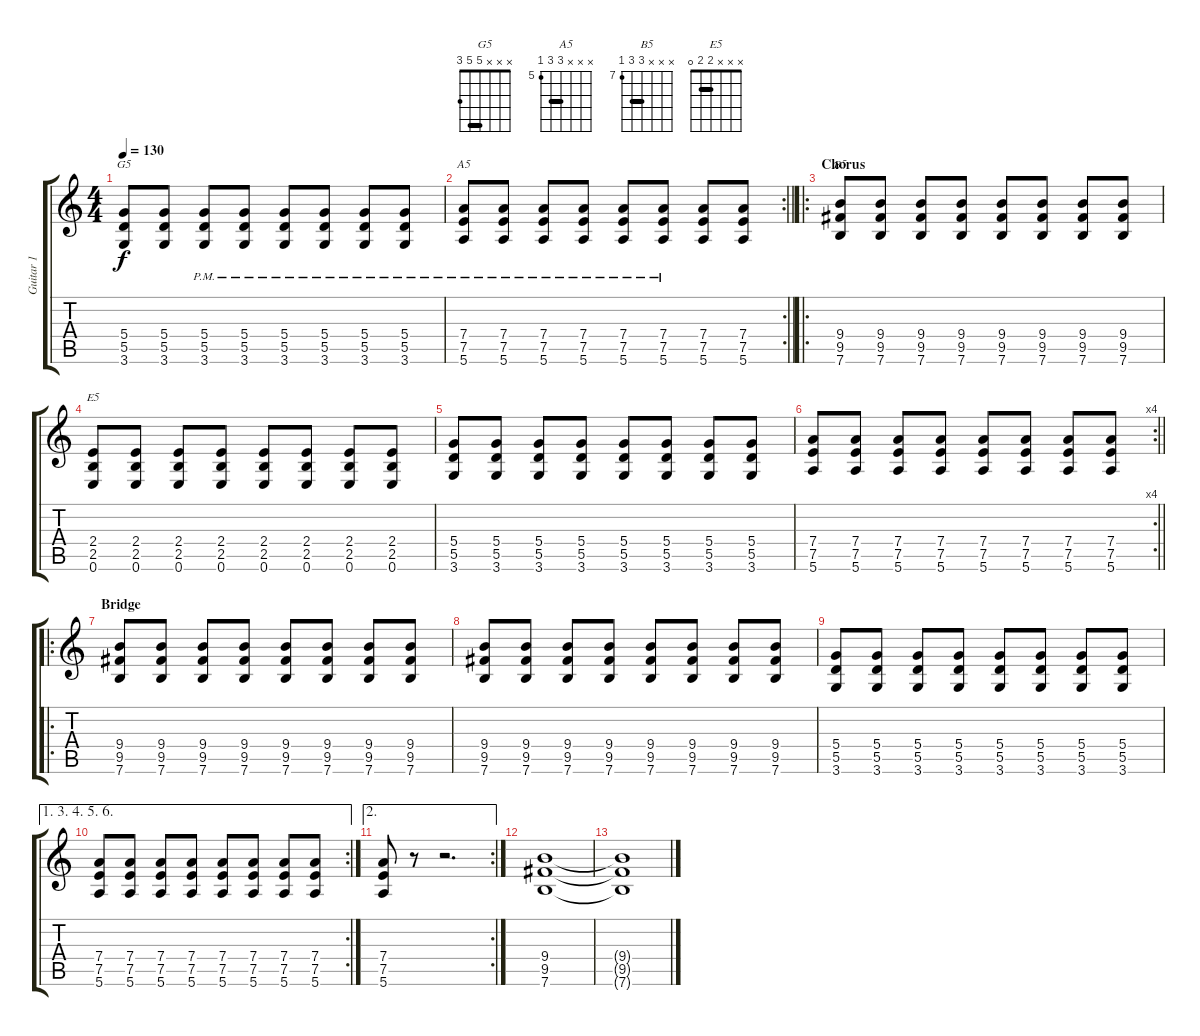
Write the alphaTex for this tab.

\track ("Guitar 1" "Guitar 1") {instrument overdrivenguitar}
\staff {score tabs}
\tuning (E4 B3 G3 D3 A2 E2) {hide}
\chord ("G5" x x x 5 5 3) {barre 5}
\chord ("A5" x x x 7 7 5) {firstfret 5 barre 7}
\chord ("B5" x x x 9 9 7) {firstfret 7 barre 9}
\chord ("E5" x x x 2 2 0) {barre 2}
\ts (4 4)
\tempo 130
\clef g2
\ks c
(5.4 5.5 3.6).8{ch "G5" dy f} (5.4 5.5 3.6).8 (5.4{pm} 5.5{pm} 3.6{pm}).8 (5.4{pm} 5.5{pm} 3.6{pm}).8 (5.4{pm} 5.5{pm} 3.6{pm}).8 (5.4{pm} 5.5{pm} 3.6{pm}).8 (5.4{pm} 5.5{pm} 3.6{pm}).8 (5.4{pm} 5.5{pm} 3.6{pm}).8 |
\rc 2
\barLineRight lightlight
(7.4{pm} 7.5{pm} 5.6{pm}).8{ch "A5"} (7.4{pm} 7.5{pm} 5.6{pm}).8 (7.4{pm} 7.5{pm} 5.6{pm}).8 (7.4{pm} 7.5{pm} 5.6{pm}).8 (7.4{pm} 7.5{pm} 5.6{pm}).8 (7.4{pm} 7.5{pm} 5.6).8 (7.4 7.5 5.6).8 (7.4 7.5 5.6).8 |
\ro
\section ("" "Chorus")
(9.4 9.5 7.6).8{ch "B5"} (9.4 9.5 7.6).8 (9.4 9.5 7.6).8 (9.4 9.5 7.6).8 (9.4 9.5 7.6).8 (9.4 9.5 7.6).8 (9.4 9.5 7.6).8 (9.4 9.5 7.6).8 |
(2.4 2.5 0.6).8{ch "E5"} (2.4 2.5 0.6).8 (2.4 2.5 0.6).8 (2.4 2.5 0.6).8 (2.4 2.5 0.6).8 (2.4 2.5 0.6).8 (2.4 2.5 0.6).8 (2.4 2.5 0.6).8 |
(5.4 5.5 3.6).8 (5.4 5.5 3.6).8 (5.4 5.5 3.6).8 (5.4 5.5 3.6).8 (5.4 5.5 3.6).8 (5.4 5.5 3.6).8 (5.4 5.5 3.6).8 (5.4 5.5 3.6).8 |
\rc 4
\barLineRight lightlight
(7.4 7.5 5.6).8 (7.4 7.5 5.6).8 (7.4 7.5 5.6).8 (7.4 7.5 5.6).8 (7.4 7.5 5.6).8 (7.4 7.5 5.6).8 (7.4 7.5 5.6).8 (7.4 7.5 5.6).8 |
\ro
\section ("" "Bridge")
(9.4 9.5 7.6).8 (9.4 9.5 7.6).8 (9.4 9.5 7.6).8 (9.4 9.5 7.6).8 (9.4 9.5 7.6).8 (9.4 9.5 7.6).8 (9.4 9.5 7.6).8 (9.4 9.5 7.6).8 |
(9.4 9.5 7.6).8 (9.4 9.5 7.6).8 (9.4 9.5 7.6).8 (9.4 9.5 7.6).8 (9.4 9.5 7.6).8 (9.4 9.5 7.6).8 (9.4 9.5 7.6).8 (9.4 9.5 7.6).8 |
(5.4 5.5 3.6).8 (5.4 5.5 3.6).8 (5.4 5.5 3.6).8 (5.4 5.5 3.6).8 (5.4 5.5 3.6).8 (5.4 5.5 3.6).8 (5.4 5.5 3.6).8 (5.4 5.5 3.6).8 |
\ae (1 3 4 5 6)
\rc 2
(7.4 7.5 5.6).8 (7.4 7.5 5.6).8 (7.4 7.5 5.6).8 (7.4 7.5 5.6).8 (7.4 7.5 5.6).8 (7.4 7.5 5.6).8 (7.4 7.5 5.6).8 (7.4 7.5 5.6).8 |
\ae 2
\rc 2
(7.4 7.5 5.6).8 r.8 r.2{d} |
(9.4 9.5 7.6).1 |
(9.4{t} 9.5{t} 7.6{t}).1
